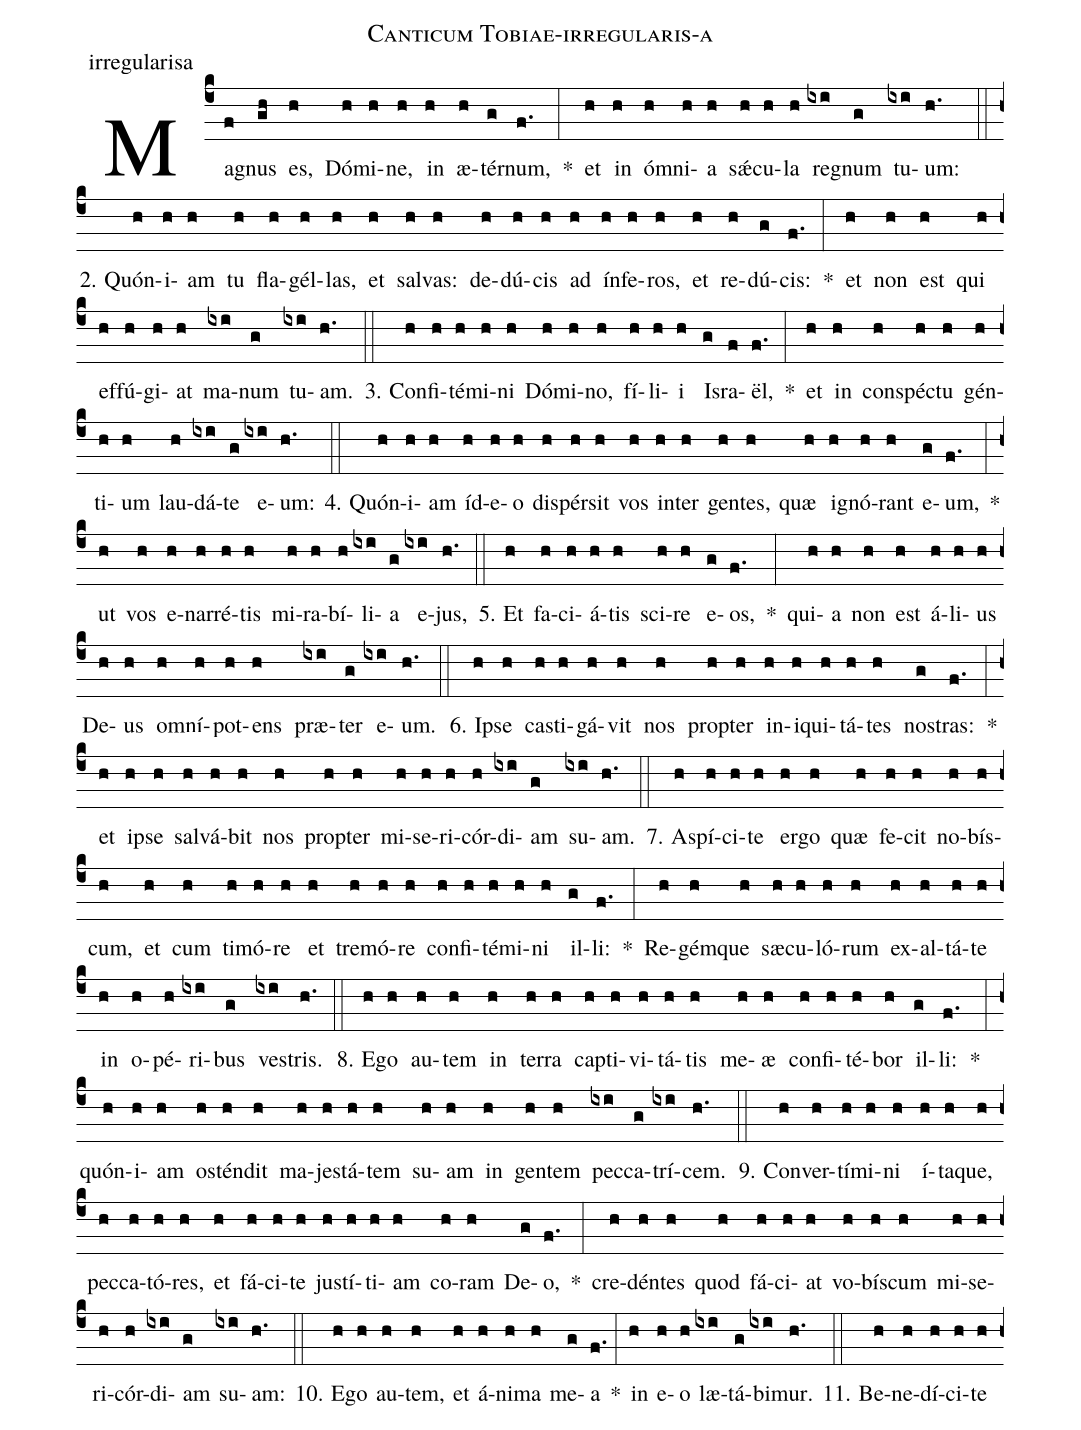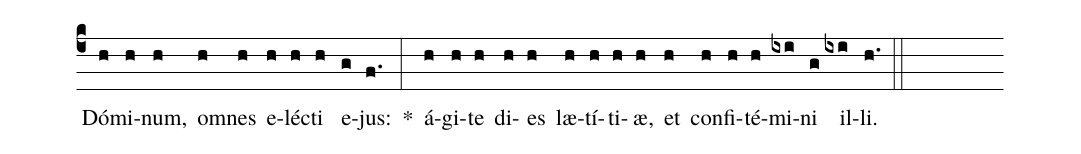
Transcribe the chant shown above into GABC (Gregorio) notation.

name: Canticum Tobiae-irregularis-a;
annotation: irregularisa;
%%
(c4)Ma(f)gnus(gh) es,(h) Dó(h)mi(h)ne,(h) in(h) æ(h)tér(g)num,(f.) *(:) et(h) in(h) óm(h)ni(h)a(h) sǽ(h)cu(h)la(h) re(ixi)gnum(g) tu(ixi)um:(h.) (::)
2. Quón(h)i(h)am(h) tu(h) fla(h)gél(h)las,(h) et(h) sal(h)vas:(h) de(h)dú(h)cis(h) ad(h) ín(h)fe(h)ros,(h) et(h) re(h)dú(g)cis:(f.) *(:) et(h) non(h) est(h) qui(h) ef(h)fú(h)gi(h)at(h) ma(ixi)num(g) tu(ixi)am.(h.) (::)
3. Con(h)fi(h)té(h)mi(h)ni(h) Dó(h)mi(h)no,(h) fí(h)li(h)i(h) Is(g)ra(f)ël,(f.) *(:) et(h) in(h) con(h)spéc(h)tu(h) gén(h)ti(h)um(h) lau(h)dá(ixi)te(g) e(ixi)um:(h.) (::)
4. Quón(h)i(h)am(h) íd(h)e(h)o(h) di(h)spér(h)sit(h) vos(h) in(h)ter(h) gen(h)tes,(h) quæ(h) i(h)gnó(h)rant(h) e(g)um,(f.) *(:) ut(h) vos(h) e(h)nar(h)ré(h)tis(h) mi(h)ra(h)bí(h)li(ixi)a(g) e(ixi)jus,(h.) (::)
5. Et(h) fa(h)ci(h)á(h)tis(h) sci(h)re(h) e(g)os,(f.) *(:) qui(h)a(h) non(h) est(h) á(h)li(h)us(h) De(h)us(h) om(h)ní(h)pot(h)ens(h) præ(ixi)ter(g) e(ixi)um.(h.) (::)
6. Ip(h)se(h) cas(h)ti(h)gá(h)vit(h) nos(h) prop(h)ter(h) in(h)i(h)qui(h)tá(h)tes(h) nos(g)tras:(f.) *(:) et(h) ip(h)se(h) sal(h)vá(h)bit(h) nos(h) prop(h)ter(h) mi(h)se(h)ri(h)cór(h)di(ixi)am(g) su(ixi)am.(h.) (::)
7. A(h)spí(h)ci(h)te(h) er(h)go(h) quæ(h) fe(h)cit(h) no(h)bís(h)cum,(h) et(h) cum(h) ti(h)mó(h)re(h) et(h) tre(h)mó(h)re(h) con(h)fi(h)té(h)mi(h)ni(h) il(g)li:(f.) *(:) Re(h)gém(h)que(h) sæ(h)cu(h)ló(h)rum(h) ex(h)al(h)tá(h)te(h) in(h) o(h)pé(h)ri(ixi)bus(g) ves(ixi)tris.(h.) (::)
8. E(h)go(h) au(h)tem(h) in(h) ter(h)ra(h) cap(h)ti(h)vi(h)tá(h)tis(h) me(h)æ(h) con(h)fi(h)té(h)bor(h) il(g)li:(f.) *(:) quón(h)i(h)am(h) os(h)tén(h)dit(h) ma(h)jes(h)tá(h)tem(h) su(h)am(h) in(h) gen(h)tem(h) pec(ixi)ca(g)trí(ixi)cem.(h.) (::)
9. Con(h)ver(h)tí(h)mi(h)ni(h) í(h)ta(h)que,(h) pec(h)ca(h)tó(h)res,(h) et(h) fá(h)ci(h)te(h) jus(h)tí(h)ti(h)am(h) co(h)ram(h) De(g)o,(f.) *(:) cre(h)dén(h)tes(h) quod(h) fá(h)ci(h)at(h) vo(h)bís(h)cum(h) mi(h)se(h)ri(h)cór(h)di(ixi)am(g) su(ixi)am:(h.) (::)
10. E(h)go(h) au(h)tem,(h) et(h) á(h)ni(h)ma(h) me(g)a(f.) *(:) in(h) e(h)o(h) læ(ixi)tá(g)bi(ixi)mur.(h.) (::)
11. Be(h)ne(h)dí(h)ci(h)te(h) Dó(h)mi(h)num,(h) om(h)nes(h) e(h)léc(h)ti(h) e(g)jus:(f.) *(:) á(h)gi(h)te(h) di(h)es(h) læ(h)tí(h)ti(h)æ,(h) et(h) con(h)fi(h)té(h)mi(ixi)ni(g) il(ixi)li.(h.) (::)
